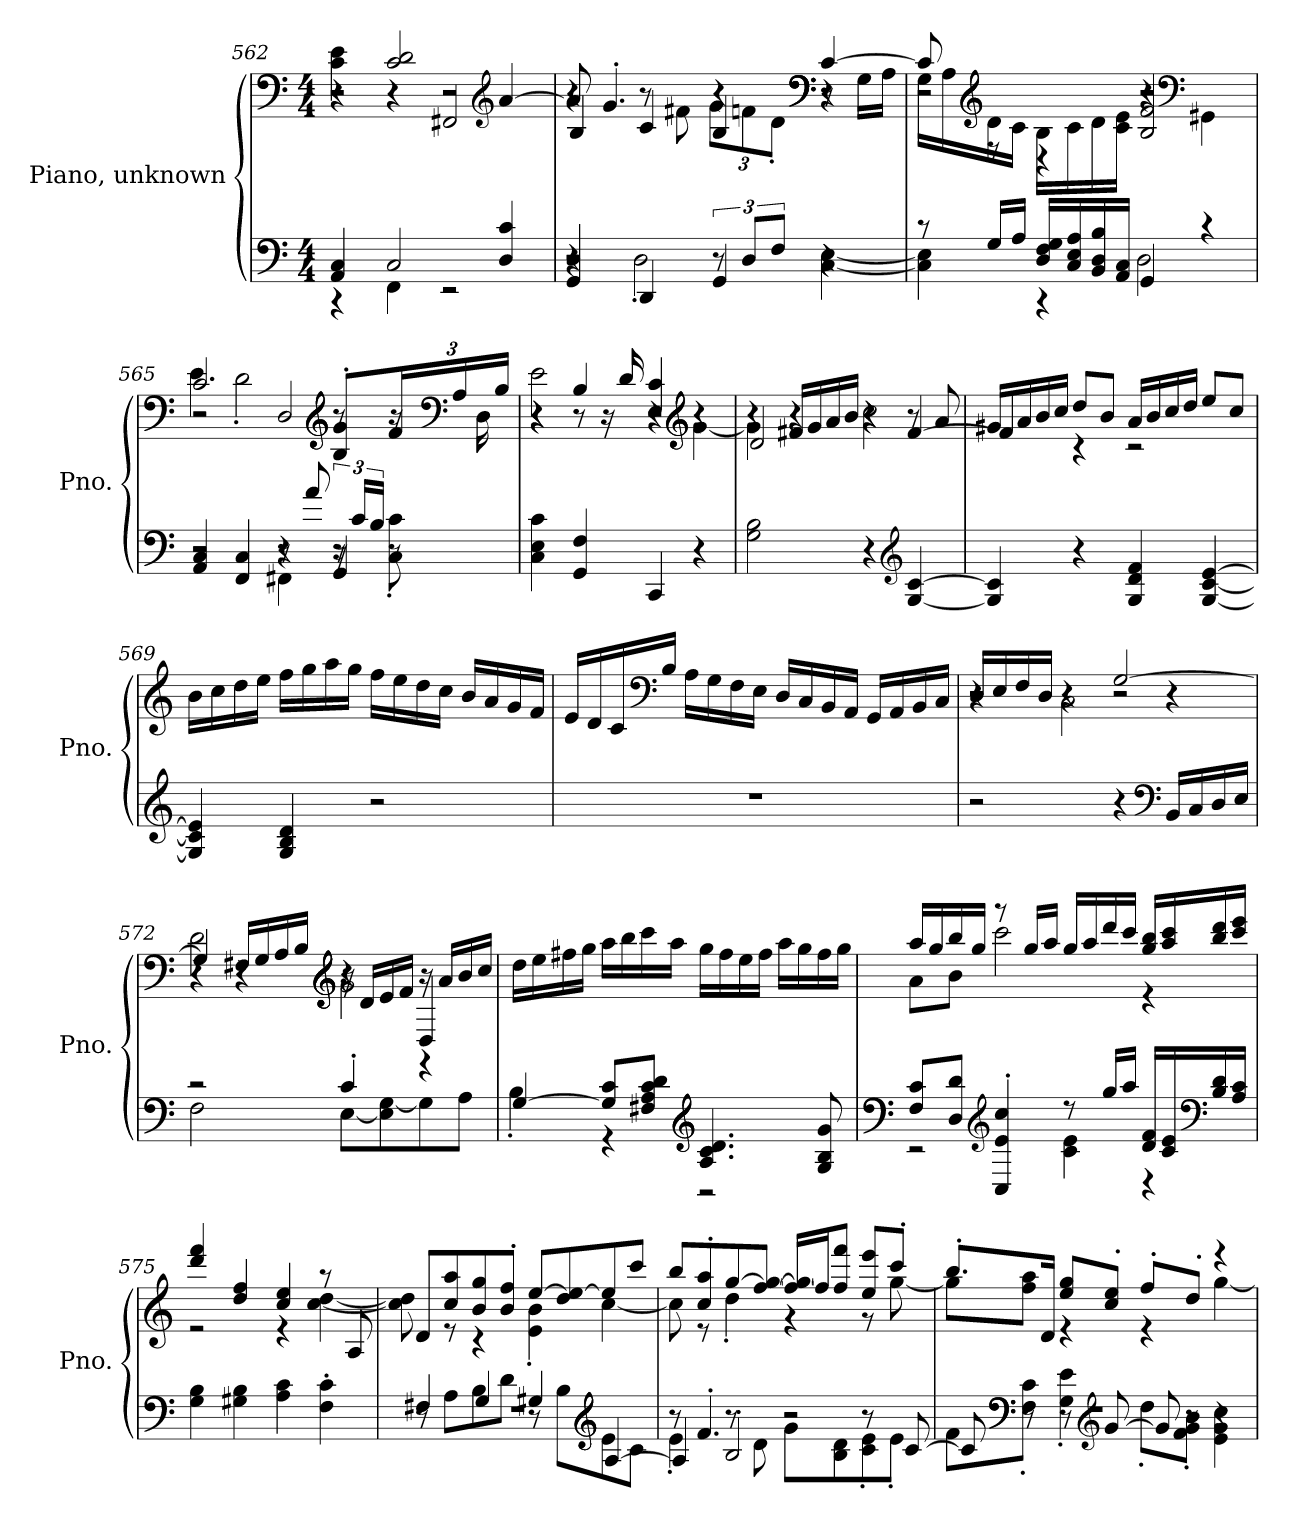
**kern	**kern
*part1	*part1
*staff2	*staff1
*I"Piano, unknown	*
*I'Pno.	*
*clefF4	*clefF4
*k[]	*k[]
*M4/4	*M4/4
=562	=562
*^	*^
*	*	*	*^
4AA/ 4C/	4r	4r	4c\ 4e\	2r
2C/	4FF\	2c/ 2d/	4r	.
.	2r	.	2r	2FF#X/
*	*	*clefG2	*	*
4D/ 4c/	.	[4a/	.	.
=563	=563	=563	=563	=563
*	*^	*	*	*
4GG/ 4D/	4r	2r	8a/]	4r	4B/
.	.	.	4.g'/	.	.
4DD/	2D'\	.	.	8r	4c/
.	.	.	.	8f#X\	.
*	*	*	*	*Xbrackettup	*
12r	.	4GG/	4B/	12g\L	4r
12D/L	.	.	.	12fn\	.
12F/J	.	.	.	12d'\J	.
*	*	*	*clefF4	*	*
4r	[4C\ [4E\	4r	4r	8r	[4c/
.	.	.	.	16G\LL	.
.	.	.	.	16A\JJ	.
*	*v	*v	*	*	*
!!LO:LB:g=z	!!	!!
=564	=564	=564	=564	=564
8r	4C\] 4E\]	2r	16G\LL	8c/]
.	.	.	16A\	.
*	*	*clefG2	*	*
16G/LL	.	.	16d\	8r
16A/JJ	.	.	16c\JJ	.
16D/ 16F/ 16G/LL	4r	.	16B\LL	4r
16C/ 16E/ 16A/	.	.	16c\	.
16BB/ 16D/ 16B/	.	.	16d\	.
16AA/ 16C/JJ	.	.	16c\ 16e\JJ	.
4GG/	2D\	2B/ 2f/	4r	2r
*	*	*clefF4	*	*
4r	.	.	4GG#X\	.
=565	=565	=565	=565	=565
*	*^	*	*	*
4AA/ 4C/	2r	2r	2.c/	4e\	2r
4FF/ 4C/	.	.	.	2d'\	.
8r	4FF#X\	4r	.	.	2D/
8a/	.	.	.	.	.
*	*	*	*clefG2	*	*
24r	8r	4GG/	8B/' 8g/'L	8r	.
24c/LL	.	.	.	.	.
24B/JJ	.	.	.	.	.
8r	8C\' 8c\'	.	24f/L	16r	.
*	*	*	*clefF4	*	*
.	.	.	24A/	.	.
.	.	.	.	16D\	.
.	.	.	24B/JJ	.	.
*v	*v	*v	*	*	*
=566	=566	=566	=566
4C\ 4E\ 4c\	4r	2e\	4r
4GG/ 4F/	8r	.	4B/
.	16r	.	.
.	16d/	.	.
4CC/	4E/ 4c/	4r	2r
*	*clefG2	*	*
4r	4r	[4g\	.
!!LO:LB:g=z	!!	!!
=567	=567	=567	=567
2G\ 2B\	4r	4g\]	2d/
.	16f#X/LL	4r	.
.	16g/	.	.
.	16a/	.	.
.	16b/JJ	.	.
4r	4r	2cc\	4r
*clefG2	*	*	*
[4G/ [4c/	8r	.	[4f#/
.	8a/	.	.
*	*	*v	*v
=568	=568	=568
4G/] 4c/]	16g#X/LL	4f#/]
.	16a/	.
.	16b/	.
.	16cc/JJ	.
4r	8dd/L	4r
.	8b/J	.
4G/ 4d/ 4f/	16a/LL	2r
.	16b/	.
.	16cc/	.
.	16dd/JJ	.
[4G/ [4c/ [4e/	8ee/L	.
.	8cc/J	.
*	*v	*v
=569	=569
4G/] 4c/] 4e/]	16b\LL
.	16cc\
.	16dd\
.	16ee\JJ
4G/ 4B/ 4d/	16ff\LL
.	16gg\
.	16aa\
.	16gg\JJ
2r	16ff\LL
.	16ee\
.	16dd\
.	16cc\JJ
.	16b/LL
.	16a/
.	16g/
.	16f/JJ
!!LO:LB:g=z
=570	=570
1r	16e/LL
.	16d/
.	16c/
*	*clefF4
.	16B/JJ
.	16A\LL
.	16G\
.	16F\
.	16E\JJ
.	16D/LL
.	16C/
.	16BB/
.	16AA/JJ
.	16GG/LL
.	16AA/
.	16BB/
.	16C/JJ
=571	=571
*	*^
*	*	*^
2r	16D/LL	4r	2r
.	16E/	.	.
.	16F/	.	.
.	16D/JJ	.	.
.	4r	2C\	.
4r	2r	.	[2G/
*clefF4	*	*	*
16BB/LL	.	4r	.
16C/	.	.	.
16D/	.	.	.
16E/JJ	.	.	.
=572	=572	=572	=572
*^	*	*	*
2r	2F\	4r	2d\	4G/]
.	.	16F#X/LL	.	4r
.	.	16G/	.	.
.	.	16A/	.	.
.	.	16B/JJ	.	.
*	*	*clefG2	*	*
4c'/	[8E\L	16r	2g\	4r
.	.	16d/LL	.	.
.	8E\] [8G\	16e/	.	.
.	.	16f/JJ	.	.
4r	8G\]	16r	.	4D/
.	.	16a/LL	.	.
.	8A\J	16b/	.	.
.	.	16cc/JJ	.	.
*	*	*v	*v	*v
!!LO:LB:g=z
=573	=573	=573
[4G/	4B'\	16dd\LL
.	.	16ee\
.	.	16ff#X\
.	.	16gg\JJ
8G/] 8c/L	4r	16aa\LL
.	.	16bb\
8F#X/ 8A/ 8c/ 8d/J	.	16ccc\
.	.	16aa\JJ
*clefG2	*	*
4.A/ 4.c/ 4.d/	2r	16gg\LL
.	.	16ff#\
.	.	16ee\
.	.	16ff#\JJ
.	.	16aa\LL
.	.	16gg\
8G/ 8B/ 8g/	.	16ff#\
.	.	16gg\JJ
=574	=574	=574
*clefF4	*	*
*	*	*^
8F/ 8c/L	2r	16aa/LL	8a\L
.	.	16gg/	.
8D/ 8d/J	.	16bb/	8b\J
.	.	16gg/JJ	.
*clefG2	*	*	*
4C/' 4e/' 4cc/'	.	8r	2ccc\
.	.	16gg/LL	.
.	.	16aa/JJ	.
8r	4c\ 4e\	16gg/LL	.
.	.	16aa/	.
16gg/LL	.	16ddd/	.
16aa/JJ	.	16ccc/JJ	.
16d/ 16f/LL	4r	16gg/ 16bb/LL	4r
16c/ 16e/	.	16aa/ 16ccc/	.
*clefF4	*	*	*
16B/ 16d/	.	16bb/ 16ddd/	.
16A/ 16c/JJ	.	16ccc/ 16eee/JJ	.
*v	*v	*	*
!!LO:PB:g=z	!!
=575	=575	=575
4G\ 4B\	4ddd/ 4fff/	2r
4G#X\ 4B\	4dd/ 4ff/	.
4A\ 4c\	4cc/ 4ee/	4r
4F\' 4c\'	8r	[4cc\ [4dd\
.	8A/	.
=576	=576	=576
*^	*	*
*	*^	*	*
1r	8r	4F#X/	8d/L	8cc\] 8dd\]
.	8A\L	.	8cc/ 8aa/	8r
.	8B\	4G/	8b/ 8gg/	4r
.	8d\J	.	8b/' 8ff/'J	.
.	8r	4G#X/	[8ee/L	4e\' 4b\'
.	8B\L	.	8dd/ 8ee/_	.
*clefG2	*	*	*	*
.	8e\	[4A/	8ee/]	[4cc\
.	8c\J	.	8ccc/J	.
=577	=577	=577	=577	=577
8r	4e'\	4A/]	8bb/L	8cc\]
4.f'/	.	.	8cc/' 8aa/'	8r
.	8r	2B'/	[8gg/	4dd'\
.	8d\	.	[8ff/ 8gg/_J	.
2r	8g\L	.	16ff/_ 16gg/]LL	4r
.	.	.	16ff/J]	.
.	8B\ 8d\	.	8ff/ 8fff/J	.
.	8c\' 8e\'	8r	8ee/ 8eee/L	8r
.	8e'\J	[8c/	8ccc'/J	[8gg\
!!LO:LB:g=z	!!
=578	=578	=578	=578	=578
1r	8f\L	8c/]	8.bb'/L	8gg\L]
*clefF4	*	*	*	*
.	8F\' 8c\'J	8r	.	8ff\ 8aa\J
.	.	.	16d/Jk	.
.	4G\' 4e\'	8r	8ee/ 8gg/L	4r
*clefG2	*	*	*	*
.	.	[8g/	8cc/' 8ee/'J	.
.	8dd'\L	8g/]	8ff'/L	4r
.	8f\' 8g\' 8b\'J	8r	8dd'/J	.
.	4e\ 4g\ 4cc\	4r	4r	[4gg\
*v	*v	*v	*	*
*	*v	*v
=	=
*-	*-
